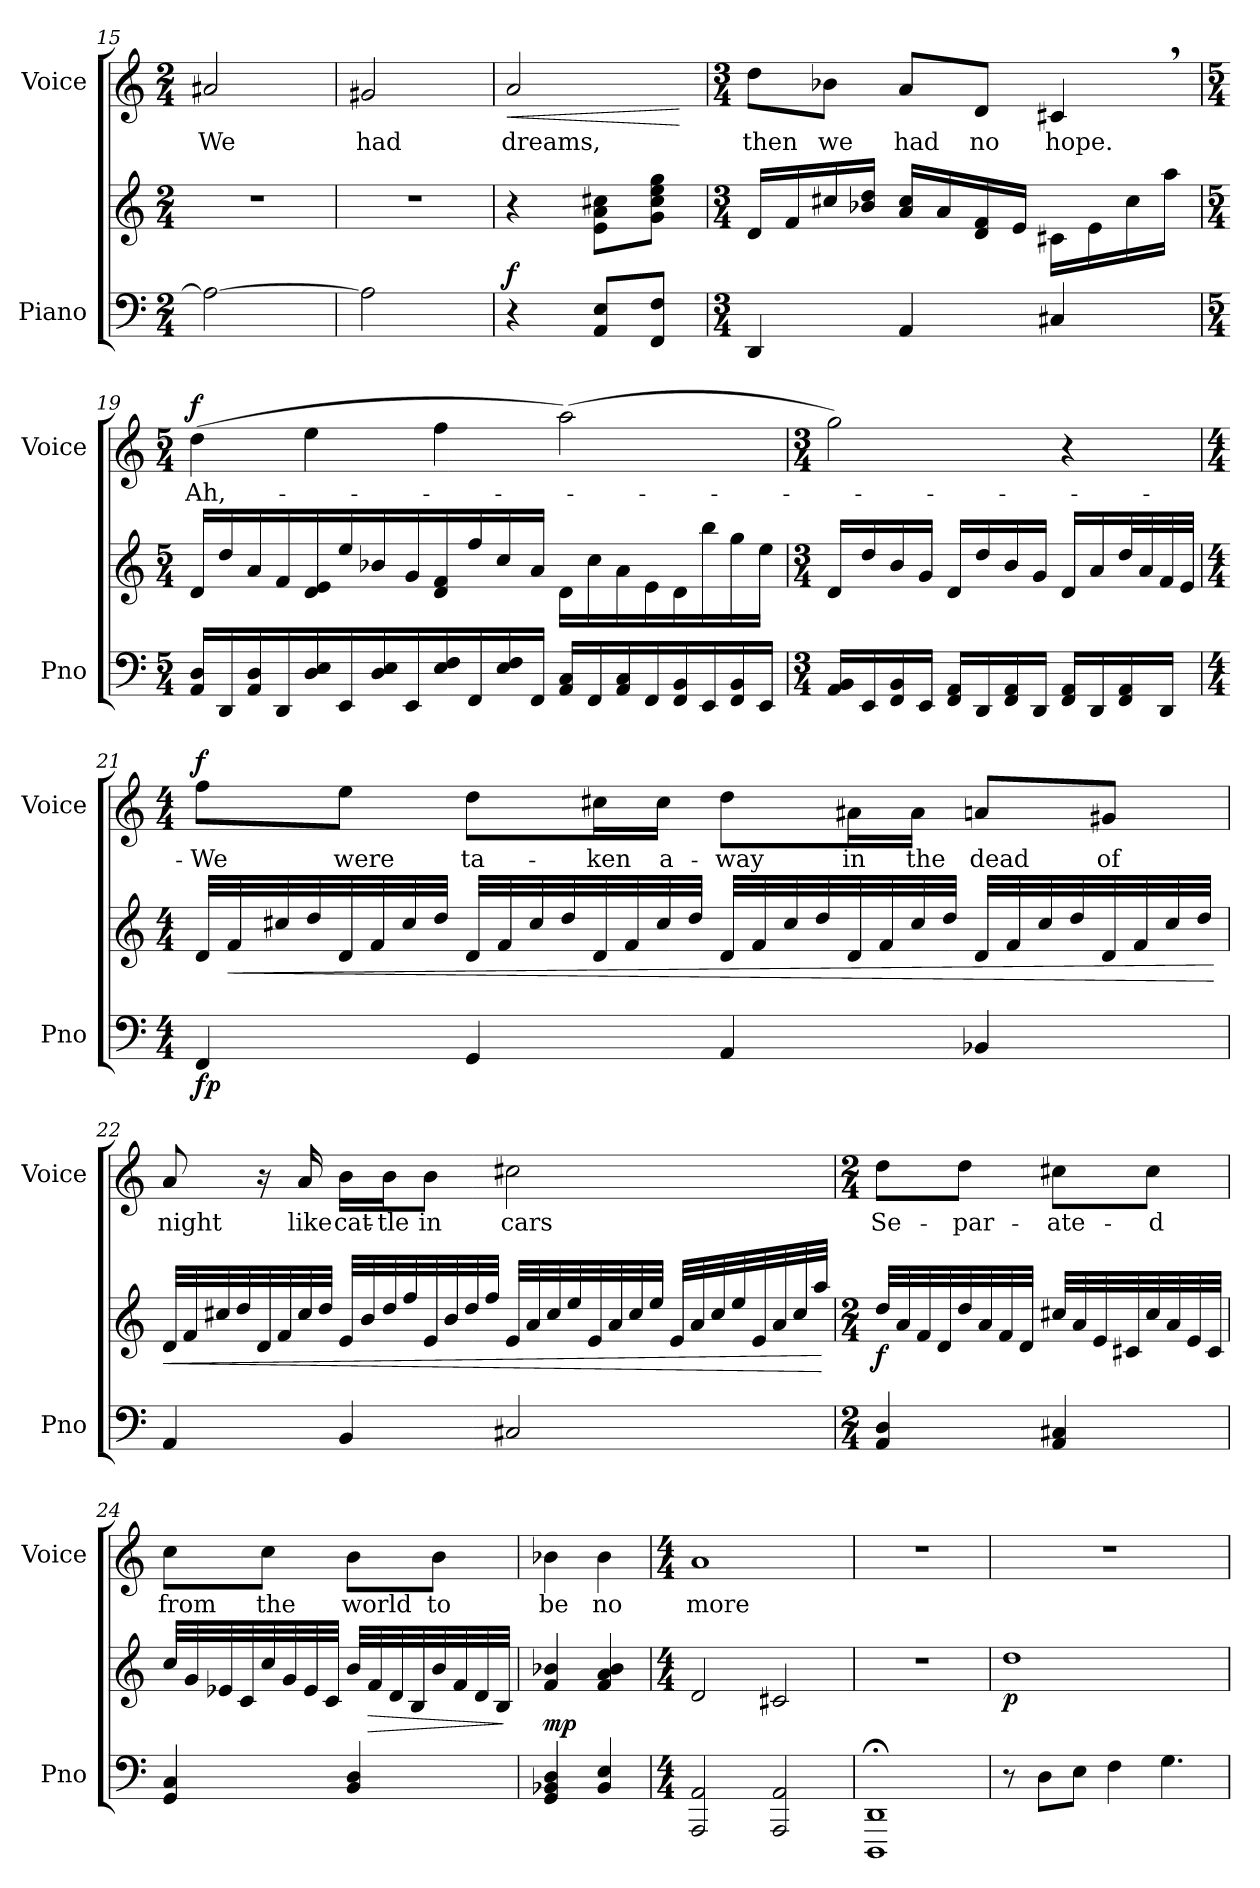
**kern	**kern	**dynam	**kern	**text	**dynam
*part2	*part2	*part2	*part1	*part1	*part1
*staff3	*staff2	*staff2/3	*staff1	*staff1	*staff1
*I"Piano	*	*	*I"Voice	*	*
*I'Pno	*	*	*I'Voice	*	*
!!LO:LB:g=z
*clefF4	*clefG2	*	*clefG2	*	*
*k[]	*k[]	*	*k[]	*	*
*M2/4	*M2/4	*	*M2/4	*	*
=15	=15	=15	=15	=15	=15
2A\_	2r	.	2a#X/	We	.
=16	=16	=16	=16	=16	=16
2A\]	2r	.	2g#X/	had	.
=17	=17	=17	=17	=17	=17
!	!	!LO:DY:a=2	!	!	!LO:HP:b
4r	4r	f	2a/	dreams,	<
8AA/ 8E/L	8e\ 8a\ 8cc#X\L	.	.	.	.
8FF/ 8F/J	8g\ 8cc#\ 8ee\ 8gg\J	.	.	.	.
.	.	.	.	.	[
=18	=18	=18	=18	=18	=18
*M3/4	*M3/4	*	*M3/4	*	*
4DD/	16d/LL	.	8dd\L	then	.
.	16f/	.	.	.	.
.	16cc#X/	.	8b-X\J	we	.
.	16b-X/ 16dd/JJ	.	.	.	.
4AA/	16a/ 16cc#/LL	.	8a/L	had	.
.	16a/	.	.	.	.
.	16d/ 16f/	.	8d/J	no	.
.	16e/JJ	.	.	.	.
4C#X/	16c#X\LL	.	4c#X,/	hope.	.
.	16e\	.	.	.	.
.	16cc#\	.	.	.	.
.	16aa\JJ	.	.	.	.
!!LO:LB:g=z
=19	=19	=19	=19	=19	=19
*M5/4	*M5/4	*	*M5/4	*	*
!	!	!	!	!	!LO:DY:b
16AA/ 16D/LL	16d/LL	.	(4dd\	Ah,-	f
16DD/	16dd/	.	.	.	.
16AA/ 16D/	16a/	.	.	.	.
16DD/	16f/	.	.	.	.
16D/ 16E/	16d/ 16e/	.	4ee\	.	.
16EE/	16ee/	.	.	.	.
16D/ 16E/	16b-X/	.	.	.	.
16EE/	16g/	.	.	.	.
16E/ 16F/	16d/ 16f/	.	4ff\	.	.
16FF/	16ff/	.	.	.	.
16E/ 16F/	16cc/	.	.	.	.
16FF/JJ	16a/JJ	.	.	.	.
16AA/ 16C/LL	16d\LL	.	(2aa\)	.	.
16FF/	16cc\	.	.	.	.
16AA/ 16C/	16a\	.	.	.	.
16FF/	16e\	.	.	.	.
16FF/ 16BB/	16d\	.	.	.	.
16EE/	16bb\	.	.	.	.
16FF/ 16BB/	16gg\	.	.	.	.
16EE/JJ	16ee\JJ	.	.	.	.
=20	=20	=20	=20	=20	=20
*M3/4	*M3/4	*	*M3/4	*	*
16AA/ 16BB/LL	16d/LL	.	2gg\)	.	.
16EE/	16dd/	.	.	.	.
16FF/ 16BB/	16b/	.	.	.	.
16EE/JJ	16g/JJ	.	.	.	.
16FF/ 16AA/LL	16d/LL	.	.	.	.
16DD/	16dd/	.	.	.	.
16FF/ 16AA/	16b/	.	.	.	.
16DD/JJ	16g/JJ	.	.	.	.
16FF/ 16AA/LL	16d/LL	.	4r	.	.
16DD/	16a/	.	.	.	.
16FF/ 16AA/	32dd/L	.	.	.	.
.	32a/	.	.	.	.
16DD/JJ	32f/	.	.	.	.
.	32e/JJJ	.	.	.	.
!!LO:PB:g=z
=21	=21	=21	=21	=21	=21
*M4/4	*M4/4	*	*M4/4	*	*
!	!	!LO:DY:b=2	!	!	!
!	!	!LO:DY:n=1:b	!	!	!LO:DY:b
4FF/	32d/LLL	f p	8ff\L	We	f
!	!	!LO:HP:b	!	!	!
.	32f/	<	.	.	.
.	32cc#X/	.	.	.	.
.	32dd/	.	.	.	.
.	32d/	.	8ee\J	were	.
.	32f/	.	.	.	.
.	32cc#/	.	.	.	.
.	32dd/JJJ	.	.	.	.
4GG/	32d/LLL	.	8dd\L	ta-	.
.	32f/	.	.	.	.
.	32cc#/	.	.	.	.
.	32dd/	.	.	.	.
.	32d/	.	16cc#X\L	-ken	.
.	32f/	.	.	.	.
.	32cc#/	.	16cc#\JJ	a-	.
.	32dd/JJJ	.	.	.	.
4AA/	32d/LLL	.	8dd\L	-way	.
.	32f/	.	.	.	.
.	32cc#/	.	.	.	.
.	32dd/	.	.	.	.
.	32d/	.	16a#X\L	in	.
.	32f/	.	.	.	.
.	32cc#/	.	16a#\JJ	the	.
.	32dd/JJJ	.	.	.	.
4BB-X/	32d/LLL	.	8an/L	dead	.
.	32f/	.	.	.	.
.	32cc#/	.	.	.	.
.	32dd/	.	.	.	.
.	32d/	.	8g#X/J	of	.
.	32f/	.	.	.	.
.	32cc#/	.	.	.	.
.	32dd/JJJ	.	.	.	.
.	.	[	.	.	.
!!LO:LB:g=z
=22	=22	=22	=22	=22	=22
!	!	!LO:HP:b	!	!	!
4AA/	32d/LLL	<	8a/	night	.
.	32f/	.	.	.	.
.	32cc#X/	.	.	.	.
.	32dd/	.	.	.	.
.	32d/	.	16r	.	.
.	32f/	.	.	.	.
.	32cc#/	.	16a/	like	.
.	32dd/JJJ	.	.	.	.
4BB/	32e/LLL	.	16b\LL	cat-	.
.	32b/	.	.	.	.
.	32dd/	.	16b\J	-tle	.
.	32ff/	.	.	.	.
.	32e/	.	8b\J	in	.
.	32b/	.	.	.	.
.	32dd/	.	.	.	.
.	32ff/JJJ	.	.	.	.
2C#X/	32e/LLL	.	2cc#X\	cars	.
.	32a/	.	.	.	.
.	32cc#/	.	.	.	.
.	32ee/	.	.	.	.
.	32e/	.	.	.	.
.	32a/	.	.	.	.
.	32cc#/	.	.	.	.
.	32ee/JJJ	.	.	.	.
.	32e/LLL	.	.	.	.
.	32a/	.	.	.	.
.	32cc#/	.	.	.	.
.	32ee/	.	.	.	.
.	32e/	.	.	.	.
.	32a/	.	.	.	.
.	32cc#/	.	.	.	.
.	32aa/JJJ	.	.	.	.
.	.	[	.	.	.
!!LO:LB:g=z
=23	=23	=23	=23	=23	=23
*M2/4	*M2/4	*	*M2/4	*	*
!	!	!LO:DY:b	!	!	!
4AA/ 4D/	32dd/LLL	f	8dd\L	Se-	.
.	32a/	.	.	.	.
.	32f/	.	.	.	.
.	32d/	.	.	.	.
.	32dd/	.	8dd\J	-par-	.
.	32a/	.	.	.	.
.	32f/	.	.	.	.
.	32d/JJJ	.	.	.	.
4AA/ 4C#X/	32cc#X/LLL	.	8cc#X\L	-ate-	.
.	32a/	.	.	.	.
.	32e/	.	.	.	.
.	32c#X/	.	.	.	.
.	32cc#/	.	8cc#\J	-d	.
.	32a/	.	.	.	.
.	32e/	.	.	.	.
.	32c#/JJJ	.	.	.	.
=24	=24	=24	=24	=24	=24
4GG/ 4C/	32cc/LLL	.	8cc\L	from	.
.	32g/	.	.	.	.
.	32e-X/	.	.	.	.
.	32c/	.	.	.	.
.	32cc/	.	8cc\J	the	.
.	32g/	.	.	.	.
.	32e-/	.	.	.	.
.	32c/JJJ	.	.	.	.
4BB/ 4D/	32b/LLL	.	8b\L	world	.
!	!	!LO:HP:b	!	!	!
.	32f/	>	.	.	.
.	32d/	.	.	.	.
.	32B/	.	.	.	.
.	32b/	.	8b\J	to	.
.	32f/	.	.	.	.
.	32d/	.	.	.	.
.	32B/JJJ	.	.	.	.
.	.	]	.	.	.
=25	=25	=25	=25	=25	=25
!	!	!LO:DY:a=2	!	!	!
4GG/ 4BB-X/ 4D/	4f/ 4b-X/	mp	4b-X\	be	.
4BB-/ 4E/	4f/ 4a/ 4b-/	.	4b-\	no	.
!!LO:PB:g=z
=26	=26	=26	=26	=26	=26
*M4/4	*M4/4	*	*M4/4	*	*
2AAA/ 2AA/	2d/	.	1a	more	.
2AAA/ 2AA/	2c#X/	.	.	.	.
=27	=27	=27	=27	=27	=27
1DDD;< 1DD;<	1r	.	1r	.	.
=28	=28	=28	=28	=28	=28
!	!	!LO:DY:b	!	!	!
8r	1dd	p	1r	.	.
8D\L	.	.	.	.	.
8E\J	.	.	.	.	.
4F\	.	.	.	.	.
4.G\	.	.	.	.	.
=	=	=	=	=	=
*-	*-	*-	*-	*-	*-
